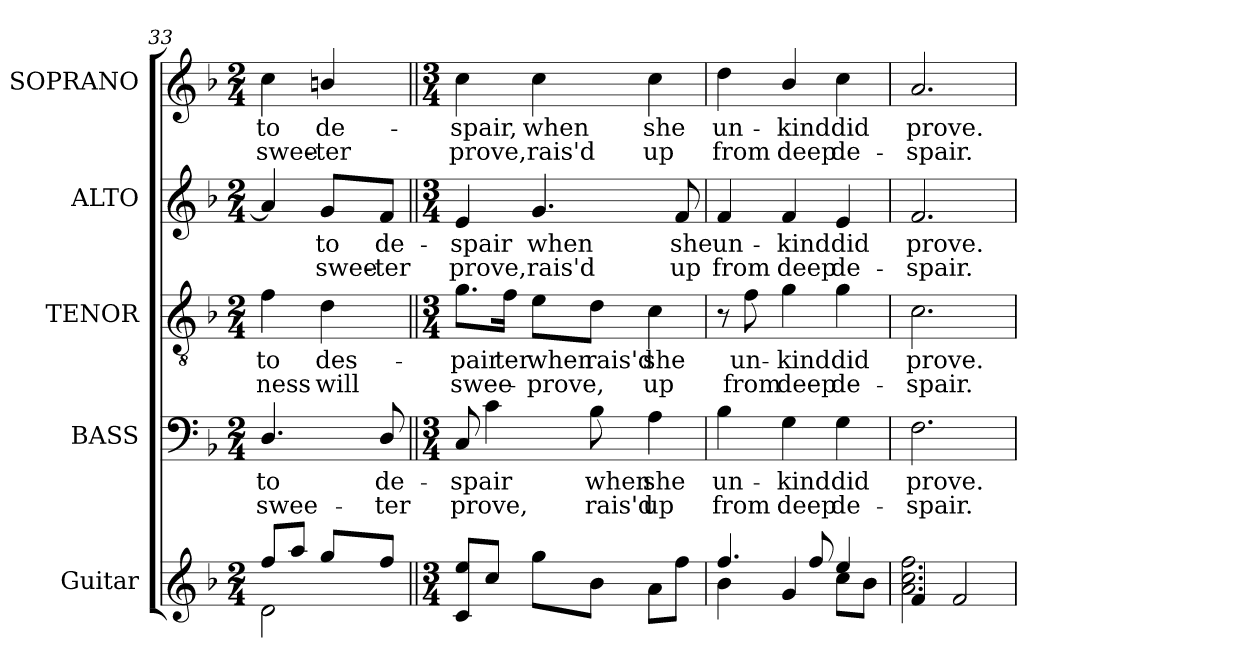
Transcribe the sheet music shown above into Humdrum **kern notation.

**kern	**kern	**text	**text	**kern	**text	**text	**kern	**text	**text	**kern	**text	**text
*part5	*part4	*part4	*part4	*part3	*part3	*part3	*part2	*part2	*part2	*part1	*part1	*part1
*staff5	*staff4	*staff4	*staff4	*staff3	*staff3	*staff3	*staff2	*staff2	*staff2	*staff1	*staff1	*staff1
*I"Guitar	*I"BASS	*	*	*I"TENOR	*	*	*I"ALTO	*	*	*I"SOPRANO	*	*
*	*I'B.	*	*	*I'T.	*	*	*I'A.	*	*	*I'S.	*	*
*clefG2	*clefF4	*	*	*clefGv2	*	*	*clefG2	*	*	*clefG2	*	*
*ITrd7c12	*	*	*	*ITrd7c12	*	*	*	*	*	*	*	*
*k[b-]	*k[b-]	*	*	*k[b-]	*	*	*k[b-]	*	*	*k[b-]	*	*
*F:	*F:	*	*	*F:	*	*	*F:	*	*	*F:	*	*
*M2/4	*M2/4	*	*	*M2/4	*	*	*M2/4	*	*	*M2/4	*	*
=33	=33	=33	=33	=33	=33	=33	=33	=33	=33	=33	=33	=33
*^	*	*	*	*	*	*	*	*	*	*	*	*
!	!	!	!LO:LY:b:color=#000000	!LO:LY:b:color=#000000	!	!	!	!	!	!	!	!	!
!	!	!	!	!	!	!LO:LY:b:color=#000000	!LO:LY:b:color=#000000	!	!	!	!	!	!
!	!	!	!	!	!	!	!	!	!	!	!	!LO:LY:b:color=#000000	!LO:LY:b:color=#000000
8fi/L	2Di\	4.Di/	to	swee-	4Fi\	to	-ness	4ai/]	.	.	4cci\	to	swee-
8ai/J	.	.	.	.	.	.	.	.	.	.	.	.	.
!	!	!	!	!	!	!LO:LY:b:color=#000000	!LO:LY:b:color=#000000	!	!	!	!	!	!
!	!	!	!	!	!	!	!	!	!LO:LY:b:color=#000000	!LO:LY:b:color=#000000	!	!	!
!	!	!	!	!	!	!	!	!	!	!	!	!LO:LY:b:color=#000000	!LO:LY:b:color=#000000
8gi/L	.	.	.	.	4Di\	des-	will	8gi/L	to	swee-	4bni/	de-	-ter
!	!	!	!LO:LY:b:color=#000000	!LO:LY:b:color=#000000	!	!	!	!	!	!	!	!	!
!	!	!	!	!	!	!	!	!	!LO:LY:b:color=#000000	!LO:LY:b:color=#000000	!	!	!
8fi/J	.	8Di/	de-	-ter	.	.	.	8fi/J	de-	-ter	.	.	.
*v	*v	*	*	*	*	*	*	*	*	*	*	*	*
=34||	=34||	=34||	=34||	=34||	=34||	=34||	=34||	=34||	=34||	=34||	=34||	=34||
*M3/4	*M3/4	*	*	*M3/4	*	*	*M3/4	*	*	*M3/4	*	*
!	!	!LO:LY:b:color=#000000	!LO:LY:b:color=#000000	!	!	!	!	!	!	!	!	!
!	!	!	!	!	!LO:LY:b:color=#000000	!LO:LY:b:color=#000000	!	!	!	!	!	!
!	!	!	!	!	!	!	!	!LO:LY:b:color=#000000	!LO:LY:b:color=#000000	!	!	!
!	!	!	!	!	!	!	!	!	!	!	!LO:LY:b:color=#000000	!LO:LY:b:color=#000000
8Ci/ 8ei/L	8Ci/	-spair	prove,	8.Gi\L	-pair	swee-	4ei/	-spair	prove,	4cci\	-spair,	prove,
8ci/J	4ci\	.	.	.	.	.	.	.	.	.	.	.
!	!	!	!	!	!LO:LY:b:color=#000000	!	!	!	!	!	!	!
.	.	.	.	16Fi\Jk	-ter	.	.	.	.	.	.	.
!	!	!	!	!	!LO:LY:b:color=#000000	!LO:LY:b:color=#000000	!	!	!	!	!	!
!	!	!	!	!	!	!	!	!LO:LY:b:color=#000000	!LO:LY:b:color=#000000	!	!	!
!	!	!	!	!	!	!	!	!	!	!	!LO:LY:b:color=#000000	!LO:LY:b:color=#000000
8gi\L	.	.	.	8Ei\L	when	prove,	4.gi/	when	rais'd	4cci\	when	rais'd
!	!	!LO:LY:b:color=#000000	!LO:LY:b:color=#000000	!	!	!	!	!	!	!	!	!
!	!	!	!	!	!LO:LY:b:color=#000000	!	!	!	!	!	!	!
8B-i\J	8B-i\	when	rais'd	8Di\J	rais'd	.	.	.	.	.	.	.
!	!	!LO:LY:b:color=#000000	!LO:LY:b:color=#000000	!	!	!	!	!	!	!	!	!
!	!	!	!	!	!LO:LY:b:color=#000000	!LO:LY:b:color=#000000	!	!	!	!	!	!
!	!	!	!	!	!	!	!	!	!	!	!LO:LY:b:color=#000000	!LO:LY:b:color=#000000
8Ai\L	4Ai\	she	up	4Ci\	she	up	.	.	.	4cci\	she	up
!	!	!	!	!	!	!	!	!LO:LY:b:color=#000000	!LO:LY:b:color=#000000	!	!	!
8fi\J	.	.	.	.	.	.	8fi/	she	up	.	.	.
=35	=35	=35	=35	=35	=35	=35	=35	=35	=35	=35	=35	=35
*^	*	*	*	*	*	*	*	*	*	*	*	*
!	!	!	!LO:LY:b:color=#000000	!LO:LY:b:color=#000000	!	!	!	!	!	!	!	!	!
!	!	!	!	!	!	!	!	!	!LO:LY:b:color=#000000	!LO:LY:b:color=#000000	!	!	!
!	!	!	!	!	!	!	!	!	!	!	!	!LO:LY:b:color=#000000	!LO:LY:b:color=#000000
4.fi/	4B-i\	4B-i\	un-	from	8r	.	.	4fi/	un-	from	4ddi\	un-	from
!	!	!	!	!	!	!LO:LY:b:color=#000000	!LO:LY:b:color=#000000	!	!	!	!	!	!
.	.	.	.	.	8Fi\	un-	from	.	.	.	.	.	.
!	!	!	!LO:LY:b:color=#000000	!LO:LY:b:color=#000000	!	!	!	!	!	!	!	!	!
!	!	!	!	!	!	!LO:LY:b:color=#000000	!LO:LY:b:color=#000000	!	!	!	!	!	!
!	!	!	!	!	!	!	!	!	!LO:LY:b:color=#000000	!LO:LY:b:color=#000000	!	!	!
!	!	!	!	!	!	!	!	!	!	!	!	!LO:LY:b:color=#000000	!LO:LY:b:color=#000000
.	4Gi/	4Gi\	-kind	deep	4Gi\	-kind	deep	4fi/	-kind	deep	4b-i/	-kind	deep
8fi/	.	.	.	.	.	.	.	.	.	.	.	.	.
!	!	!	!LO:LY:b:color=#000000	!LO:LY:b:color=#000000	!	!	!	!	!	!	!	!	!
!	!	!	!	!	!	!LO:LY:b:color=#000000	!LO:LY:b:color=#000000	!	!	!	!	!	!
!	!	!	!	!	!	!	!	!	!LO:LY:b:color=#000000	!LO:LY:b:color=#000000	!	!	!
!	!	!	!	!	!	!	!	!	!	!	!	!LO:LY:b:color=#000000	!LO:LY:b:color=#000000
4ei/	8ci\L	4Gi\	did	de-	4Gi\	did	de-	4ei/	did	de-	4cci\	did	de-
.	8B-i\J	.	.	.	.	.	.	.	.	.	.	.	.
!!LO:LB:g=z
=36	=36	=36	=36	=36	=36	=36	=36	=36	=36	=36	=36	=36	=36
!	!	!	!LO:LY:b:color=#000000	!LO:LY:b:color=#000000	!	!	!	!	!	!	!	!	!
!	!	!	!	!	!	!LO:LY:b:color=#000000	!LO:LY:b:color=#000000	!	!	!	!	!	!
!	!	!	!	!	!	!	!	!	!LO:LY:b:color=#000000	!LO:LY:b:color=#000000	!	!	!
!	!	!	!	!	!	!	!	!	!	!	!	!LO:LY:b:color=#000000	!LO:LY:b:color=#000000
4Fi/	2.Ai\ 2.ci 2.fi	2.Fi\	prove.	-spair.	2.Ci\	prove.	-spair.	2.fi/	prove.	-spair.	2.ai/	prove.	-spair.
2Fi/	.	.	.	.	.	.	.	.	.	.	.	.	.
*v	*v	*	*	*	*	*	*	*	*	*	*	*	*
=	=	=	=	=	=	=	=	=	=	=	=	=
*-	*-	*-	*-	*-	*-	*-	*-	*-	*-	*-	*-	*-
